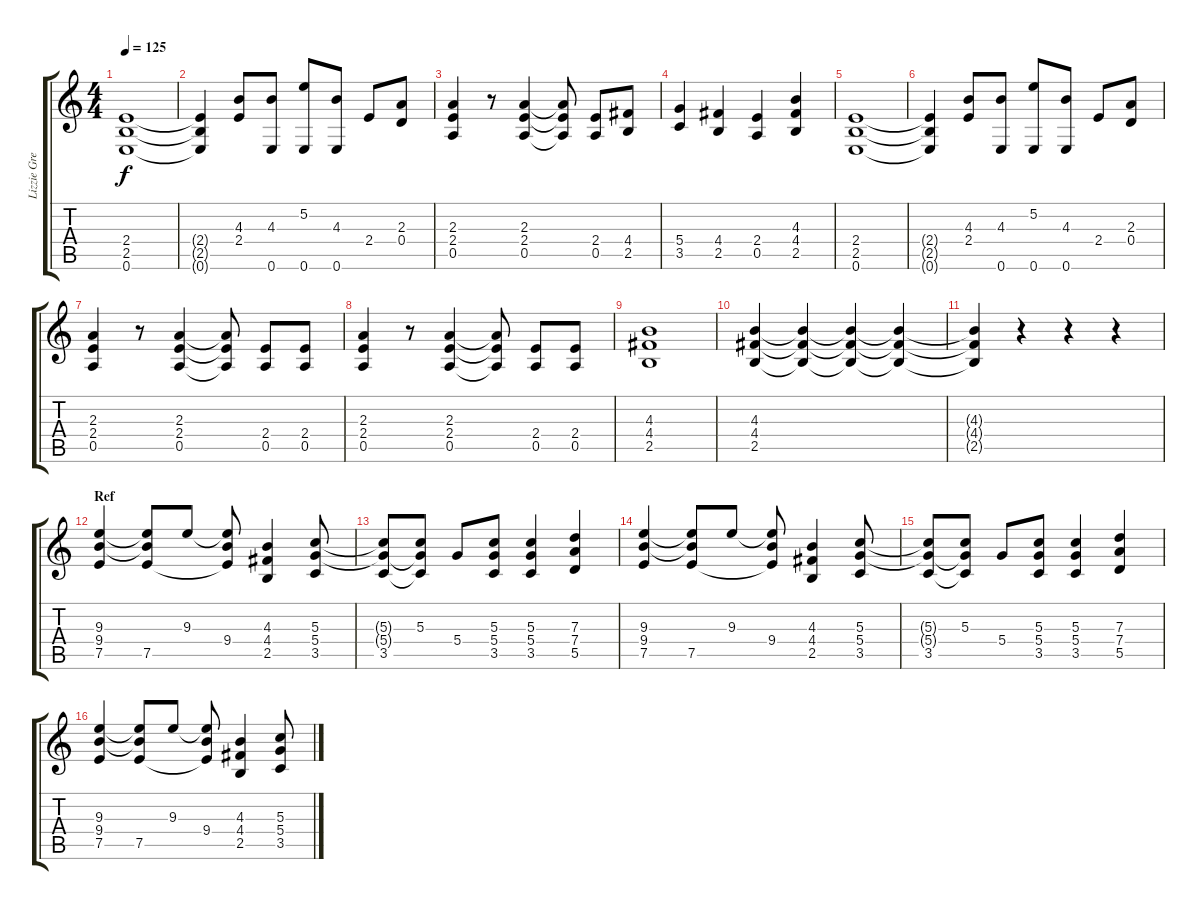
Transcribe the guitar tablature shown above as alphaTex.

\track ("Lizzie Grey - Lead Guitar" "Lizzie Gre") {instrument distortionguitar}
\staff {score tabs}
\tuning (E4 B3 G3 D3 A2 E2) {hide}
\ts (4 4)
\tempo 125
\clef g2
\ks c
(2.4 2.5 0.6).1{dy f} |
(2.4{t} 2.5{t} 0.6{t}).4 (4.3 2.4).8 (4.3 0.6).8 (5.2 0.6).8 (4.3 0.6).8 2.4.8 (2.3 0.4).8 |
(2.3 2.4 0.5).4 r.8 (2.3 2.4 0.5).4 (2.3{t} 2.4{t} 0.5{t}).8 (2.4 0.5).8 (4.4 2.5).8 |
(5.4 3.5).4 (4.4 2.5).4 (2.4 0.5).4 (4.3 4.4 2.5).4 |
(2.4 2.5 0.6).1 |
(2.4{t} 2.5{t} 0.6{t}).4 (4.3 2.4).8 (4.3 0.6).8 (5.2 0.6).8 (4.3 0.6).8 2.4.8 (2.3 0.4).8 |
(2.3 2.4 0.5).4 r.8 (2.3 2.4 0.5).4 (2.3{t} 2.4{t} 0.5{t}).8 (2.4 0.5).8 (2.4 0.5).8 |
(2.3 2.4 0.5).4 r.8 (2.3 2.4 0.5).4 (2.3{t} 2.4{t} 0.5{t}).8 (2.4 0.5).8 (2.4 0.5).8 |
(4.3 4.4 2.5).1 |
(4.3 4.4 2.5).4 (4.3{t} 4.4{t} 2.5{t}).4 (4.3{t} 4.4{t} 2.5{t}).4 (4.3{t} 4.4{t} 2.5{t}).4 |
(4.3{t} 4.4{t} 2.5{t}).4 r.4 r.4 r.4 |
\section ("" "Ref")
(9.3 9.4 7.5).4 (9.3{t} 9.4{t} 7.5).8 9.3.8 (9.3{t} 9.4 7.5{t}).8 (4.3 4.4 2.5).4 (5.3 5.4 3.5).8 |
(5.3{t} 5.4{t} 3.5).8 (5.3 5.4{t} 3.5{t}).8 5.4.8 (5.3 5.4 3.5).8 (5.3 5.4 3.5).4 (7.3 7.4 5.5).4 |
(9.3 9.4 7.5).4 (9.3{t} 9.4{t} 7.5).8 9.3.8 (9.3{t} 9.4 7.5{t}).8 (4.3 4.4 2.5).4 (5.3 5.4 3.5).8 |
(5.3{t} 5.4{t} 3.5).8 (5.3 5.4{t} 3.5{t}).8 5.4.8 (5.3 5.4 3.5).8 (5.3 5.4 3.5).4 (7.3 7.4 5.5).4 |
(9.3 9.4 7.5).4 (9.3{t} 9.4{t} 7.5).8 9.3.8 (9.3{t} 9.4 7.5{t}).8 (4.3 4.4 2.5).4 (5.3 5.4 3.5).8
